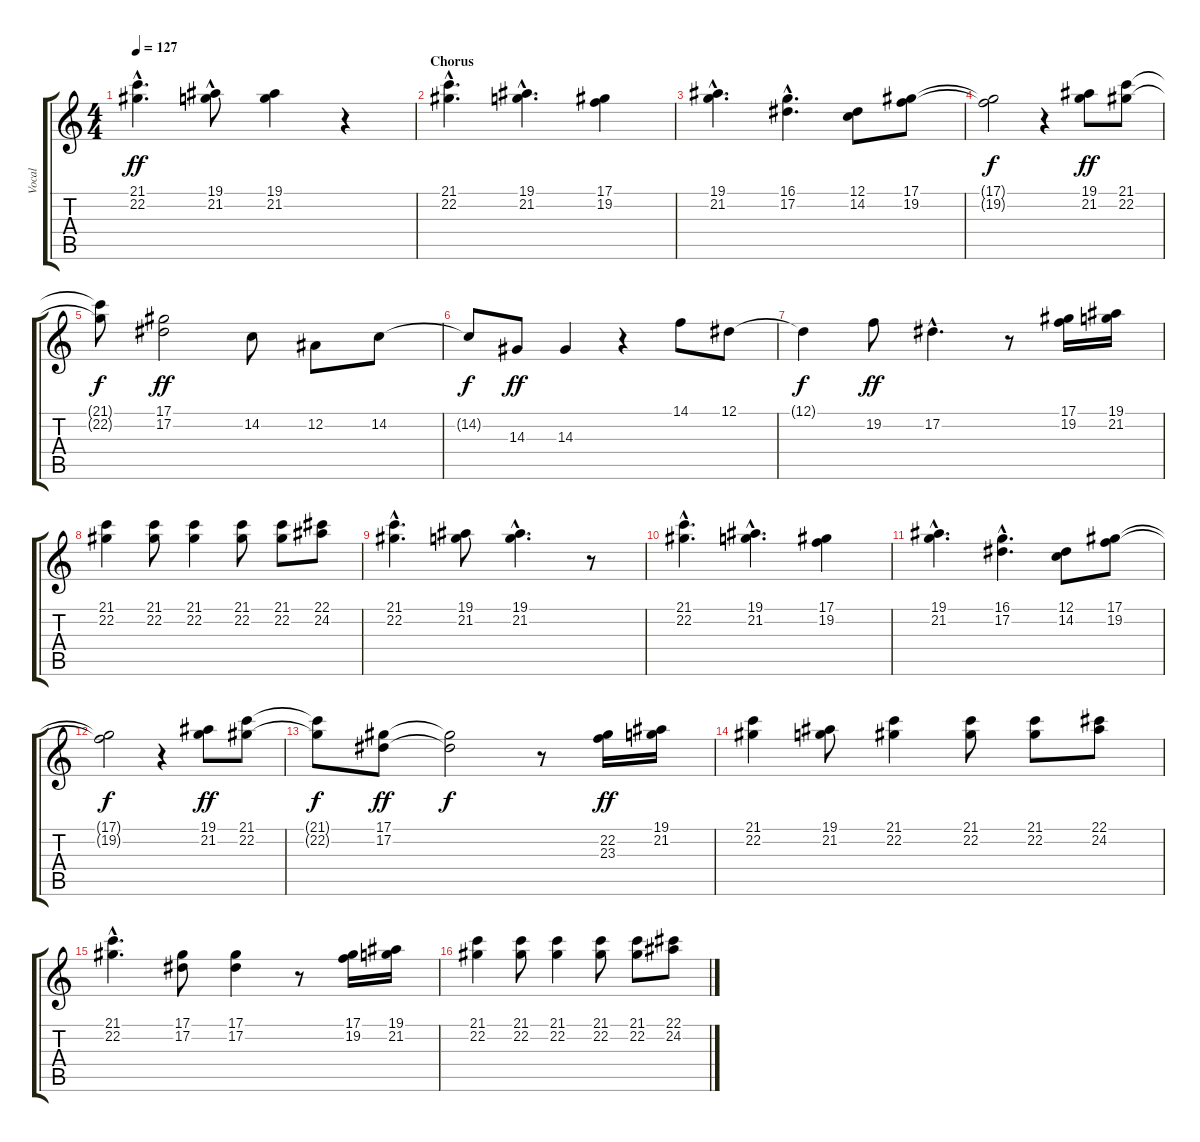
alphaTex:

\track ("Vocal" "Vocal") {instrument lead1square}
\staff {score tabs}
\tuning (Eb4 Bb3 Gb3 Db3 Ab2 Eb2) {hide}
\ts (4 4)
\tempo 127
\clef g2
\ks c
(21.1{hac} 22.2{hac}).4{d dy ff} (19.1 21.2{hac}).8 (19.1 21.2).4 r.4 |
\section ("" "Chorus")
(21.1{hac} 22.2{hac}).4{d} (19.1{hac} 21.2{hac}).4{d} (17.1 19.2).4 |
(19.1{hac} 21.2{hac}).4{d} (16.1{hac} 17.2{hac}).4{d} (12.1 14.2).8 (17.1 19.2).8 |
(17.1{t} 19.2{t}).2{dy f} r.4 (19.1 21.2).8{dy ff} (21.1 22.2).8 |
(21.1{t} 22.2{t}).8{dy f} (17.1 17.2).2{dy ff} 14.2.8 12.2.8 14.2.8 |
14.2{t}.8{dy f} 14.3.8{dy ff} 14.3.4 r.4 14.1.8 12.1.8 |
12.1{t}.4{dy f} 19.2.8{dy ff} 17.2{hac}.4{d} r.8 (17.1 19.2).16 (19.1 21.2).16 |
(21.1 22.2).4 (21.1 22.2).8 (21.1 22.2).4 (21.1 22.2).8 (21.1 22.2).8 (22.1 24.2).8 |
(21.1{hac} 22.2{hac}).4{d} (19.1 21.2).8 (19.1{hac} 21.2{hac}).4{d} r.8 |
(21.1{hac} 22.2{hac}).4{d} (19.1{hac} 21.2{hac}).4{d} (17.1 19.2).4 |
(19.1{hac} 21.2{hac}).4{d} (16.1{hac} 17.2{hac}).4{d} (12.1 14.2).8 (17.1 19.2).8 |
(17.1{t} 19.2{t}).2{dy f} r.4 (19.1 21.2).8{dy ff} (21.1 22.2).8 |
(21.1{t} 22.2{t}).8{dy f} (17.1 17.2).8{dy ff} (17.1{t} 17.2{t}).2{dy f} r.8 (22.2 23.3).16{dy ff} (19.1 21.2).16 |
(21.1 22.2).4 (19.1 21.2).8 (21.1 22.2).4 (21.1 22.2).8 (21.1 22.2).8 (22.1 24.2).8 |
(21.1{hac} 22.2{hac}).4{d} (17.1 17.2).8 (17.1 17.2).4 r.8 (17.1 19.2).16 (19.1 21.2).16 |
(21.1 22.2).4 (21.1 22.2).8 (21.1 22.2).4 (21.1 22.2).8 (21.1 22.2).8 (22.1 24.2).8
